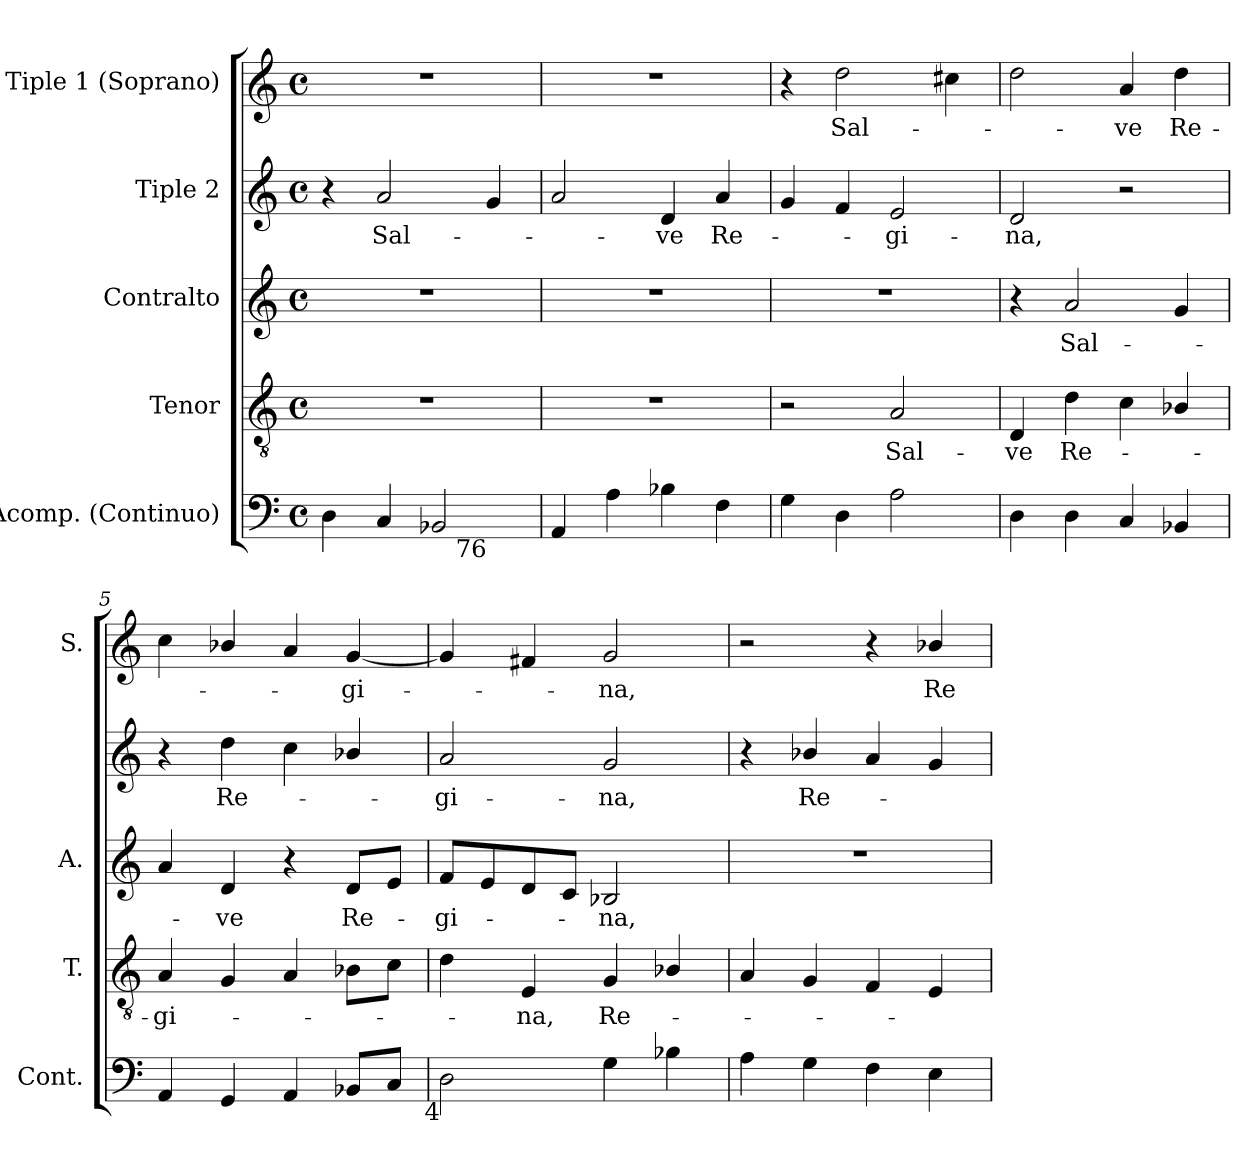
**kern	**kern	**text	**kern	**text	**kern	**text	**kern	**text
*part5	*part4	*part4	*part3	*part3	*part2	*part2	*part1	*part1
*staff5	*staff4	*staff4	*staff3	*staff3	*staff2	*staff2	*staff1	*staff1
*I"Acomp. (Continuo)	*I"Tenor	*	*I"Contralto	*	*I"Tiple 2	*	*I"Tiple 1 (Soprano)	*
*I'Cont.	*I'T.	*	*I'A.	*	*	*	*I'S.	*
!!LO:PB:g=z
*clefF4	*clefGv2	*	*clefG2	*	*clefG2	*	*clefG2	*
*	*ITrd7c12	*	*	*	*	*	*	*
*k[]	*k[]	*	*k[]	*	*k[]	*	*k[]	*
*C:	*C:	*	*C:	*	*C:	*	*C:	*
*M4/4	*M4/4	*	*M4/4	*	*M4/4	*	*M4/4	*
*met(c)	*met(c)	*	*met(c)	*	*met(c)	*	*met(c)	*
=1	=1	=1	=1	=1	=1	=1	=1	=1
*^	*	*	*	*	*	*	*	*
4Di\	2.ryy	1r	.	1r	.	4r	.	1r	.
!	!	!	!	!	!	!	!LO:LY:b:color=#000000	!	!
4Ci/	.	.	.	.	.	2ai/	Sal-	.	.
2BB-Xi/	.	.	.	.	.	.	.	.	.
!	!LO:TX:b:rj:t=76	!	!	!	!	!	!	!	!
.	4ryy	.	.	.	.	4gi/	.	.	.
*v	*v	*	*	*	*	*	*	*	*
=2	=2	=2	=2	=2	=2	=2	=2	=2
4AAi/	1r	.	1r	.	2ai/	.	1r	.
4Ai\	.	.	.	.	.	.	.	.
!	!	!	!	!	!	!LO:LY:b:color=#000000	!	!
4B-Xi\	.	.	.	.	4di/	-ve	.	.
!	!	!	!	!	!	!LO:LY:b:color=#000000	!	!
4Fi\	.	.	.	.	4ai/	Re-	.	.
=3	=3	=3	=3	=3	=3	=3	=3	=3
4Gi\	2r	.	1r	.	4gi/	.	4r	.
!	!	!	!	!	!	!	!	!LO:LY:b:color=#000000
4Di\	.	.	.	.	4fi/	.	2ddi\	Sal-
!	!	!LO:LY:b:color=#000000	!	!	!	!	!	!
!	!	!	!	!	!	!LO:LY:b:color=#000000	!	!
2Ai\	2AAi/	Sal-	.	.	2ei/	-gi-	.	.
.	.	.	.	.	.	.	4cc#Xi\	.
=4	=4	=4	=4	=4	=4	=4	=4	=4
!	!	!LO:LY:b:color=#000000	!	!	!	!	!	!
!	!	!	!	!	!	!LO:LY:b:color=#000000	!	!
4Di\	4DDi/	-ve	4r	.	2di/	-na,	2ddi\	.
!	!	!LO:LY:b:color=#000000	!	!	!	!	!	!
!	!	!	!	!LO:LY:b:color=#000000	!	!	!	!
4Di\	4Di\	Re-	2ai/	Sal-	.	.	.	.
!	!	!	!	!	!	!	!	!LO:LY:b:color=#000000
4Ci/	4Ci\	.	.	.	2r	.	4ai/	-ve
!	!	!	!	!	!	!	!	!LO:LY:b:color=#000000
4BB-Xi/	4BB-Xi/	.	4gi/	.	.	.	4ddi\	Re-
=5	=5	=5	=5	=5	=5	=5	=5	=5
!	!	!LO:LY:b:color=#000000	!	!	!	!	!	!
4AAi/	4AAi/	-gi-	4ai/	.	4r	.	4cci\	.
!	!	!	!	!LO:LY:b:color=#000000	!	!	!	!
!	!	!	!	!	!	!LO:LY:b:color=#000000	!	!
4GGi/	4GGi/	.	4di/	-ve	4ddi\	Re-	4b-Xi/	.
4AAi/	4AAi/	.	4r	.	4cci\	.	4ai/	.
!	!	!	!	!LO:LY:b:color=#000000	!	!	!	!
!	!	!	!	!	!	!	!	!LO:LY:b:color=#000000
8BB-Xi/L	8BB-Xi\L	.	8di/L	Re-	4b-Xi/	.	[4gi/	-gi-
8Ci/J	8Ci\J	.	8ei/J	.	.	.	.	.
!!LO:LB:g=z
=6	=6	=6	=6	=6	=6	=6	=6	=6
!	!	!	!	!LO:LY:b:color=#000000	!	!	!	!
!LO:TX:b:rj:t=4	!	!	!	!	!	!	!	!
!	!	!	!	!	!	!LO:LY:b:color=#000000	!	!
2Di\	4Di\	.	8fi/L	-gi-	2ai/	-gi-	4gi/]	.
.	.	.	8ei/	.	.	.	.	.
!	!	!LO:LY:b:color=#000000	!	!	!	!	!	!
.	4EEi/	-na,	8di/	.	.	.	4f#Xi/	.
.	.	.	8ci/J	.	.	.	.	.
!	!	!LO:LY:b:color=#000000	!	!	!	!	!	!
!	!	!	!	!LO:LY:b:color=#000000	!	!	!	!
!	!	!	!	!	!	!LO:LY:b:color=#000000	!	!
!	!	!	!	!	!	!	!	!LO:LY:b:color=#000000
4Gi\	4GGi/	Re-	2B-Xi/	-na,	2gi/	-na,	2gi/	-na,
4B-Xi\	4BB-Xi/	.	.	.	.	.	.	.
=7	=7	=7	=7	=7	=7	=7	=7	=7
4Ai\	4AAi/	.	1r	.	4r	.	2r	.
!	!	!	!	!	!	!LO:LY:b:color=#000000	!	!
4Gi\	4GGi/	.	.	.	4b-Xi/	Re-	.	.
4Fi\	4FFi/	.	.	.	4ai/	.	4r	.
!	!	!	!	!	!	!	!	!LO:LY:b:color=#000000
4Ei\	4EEi/	.	.	.	4gi/	.	4b-Xi/	Re-
=	=	=	=	=	=	=	=	=
*-	*-	*-	*-	*-	*-	*-	*-	*-
